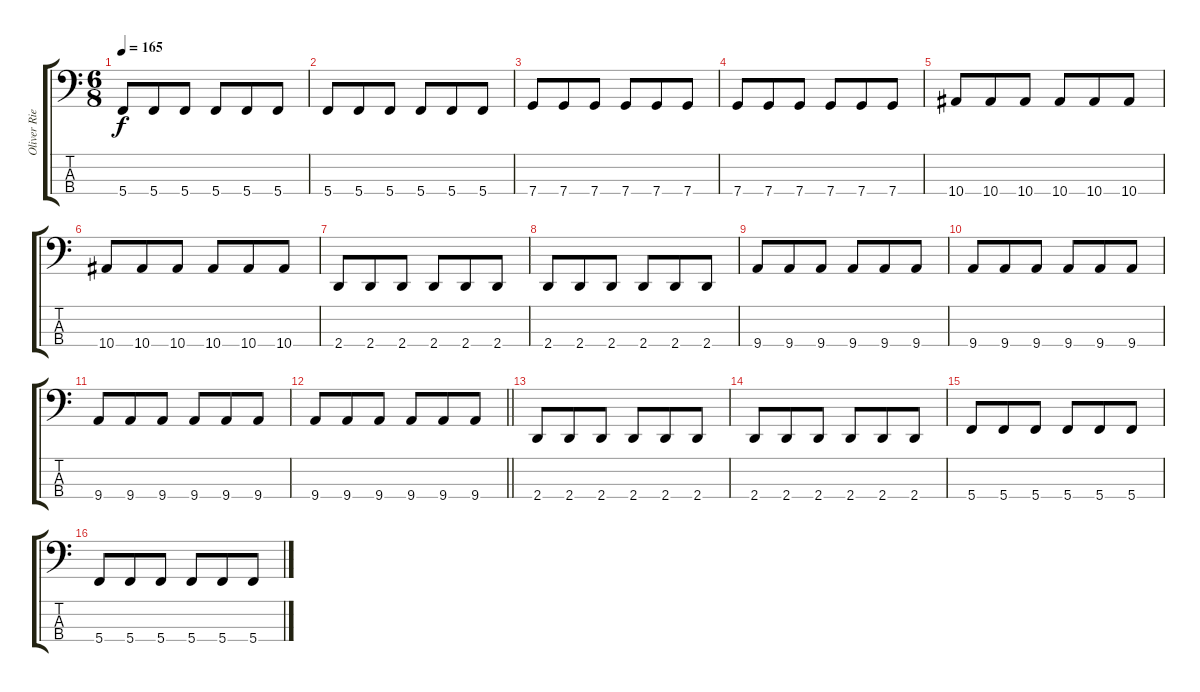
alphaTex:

\track ("Oliver Riedel" "Oliver Rie") {instrument electricbassfinger}
\staff {score tabs}
\tuning (E2 C2 G1 C1) {hide}
\ts (6 8)
\tempo 165
\clef f4
\ks c
5.4.8{dy f} 5.4.8 5.4.8 5.4.8 5.4.8 5.4.8 |
5.4.8 5.4.8 5.4.8 5.4.8 5.4.8 5.4.8 |
7.4.8 7.4.8 7.4.8 7.4.8 7.4.8 7.4.8 |
7.4.8 7.4.8 7.4.8 7.4.8 7.4.8 7.4.8 |
10.4.8 10.4.8 10.4.8 10.4.8 10.4.8 10.4.8 |
10.4.8 10.4.8 10.4.8 10.4.8 10.4.8 10.4.8 |
2.4.8 2.4.8 2.4.8 2.4.8 2.4.8 2.4.8 |
2.4.8 2.4.8 2.4.8 2.4.8 2.4.8 2.4.8 |
9.4.8 9.4.8 9.4.8 9.4.8 9.4.8 9.4.8 |
9.4.8 9.4.8 9.4.8 9.4.8 9.4.8 9.4.8 |
9.4.8 9.4.8 9.4.8 9.4.8 9.4.8 9.4.8 |
\barLineRight lightlight
9.4.8 9.4.8 9.4.8 9.4.8 9.4.8 9.4.8 |
2.4.8 2.4.8 2.4.8 2.4.8 2.4.8 2.4.8 |
2.4.8 2.4.8 2.4.8 2.4.8 2.4.8 2.4.8 |
5.4.8 5.4.8 5.4.8 5.4.8 5.4.8 5.4.8 |
5.4.8 5.4.8 5.4.8 5.4.8 5.4.8 5.4.8
